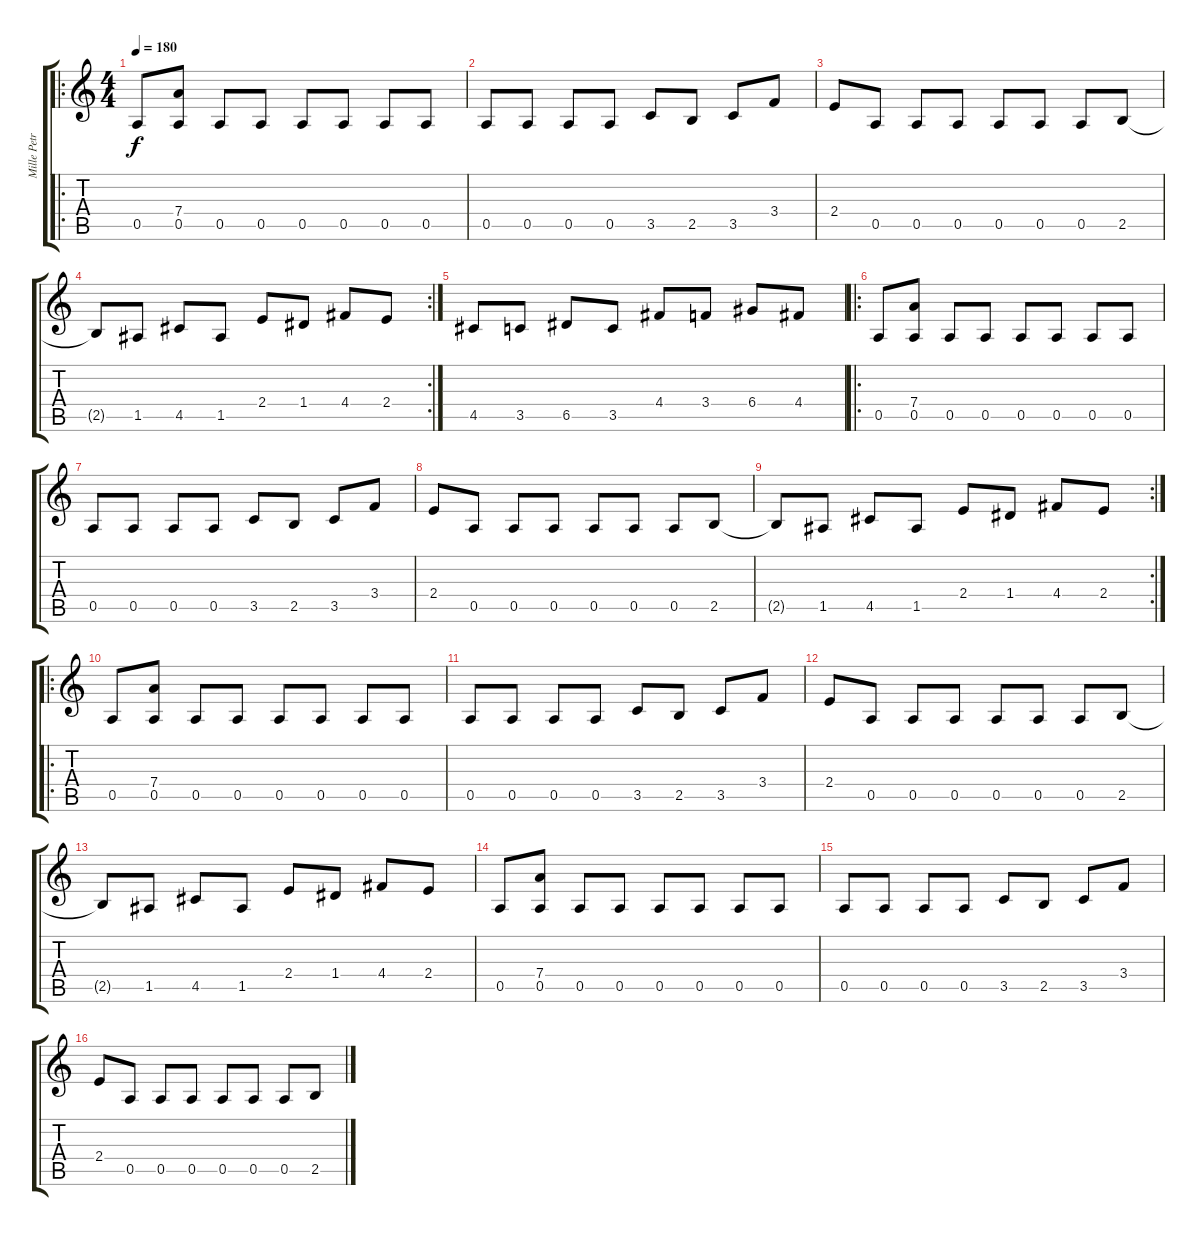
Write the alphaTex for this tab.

\track ("Mille Petrozza" "Mille Petr") {instrument distortionguitar}
\staff {score tabs}
\tuning (E4 B3 G3 D3 A2 E2) {hide}
\ro
\ts (4 4)
\tempo 180
\clef g2
\ks c
0.5.8{dy f instrument distortionguitar} (7.4 0.5).8 0.5.8 0.5.8 0.5.8 0.5.8 0.5.8 0.5.8 |
0.5.8 0.5.8 0.5.8 0.5.8 3.5.8 2.5.8 3.5.8 3.4.8 |
2.4.8 0.5.8 0.5.8 0.5.8 0.5.8 0.5.8 0.5.8 2.5.8 |
\rc 2
2.5{t}.8 1.5.8 4.5.8 1.5.8 2.4.8 1.4.8 4.4.8 2.4.8 |
4.5.8 3.5.8 6.5.8 3.5.8 4.4.8 3.4.8 6.4.8 4.4.8 |
\ro
0.5.8 (7.4 0.5).8 0.5.8 0.5.8 0.5.8 0.5.8 0.5.8 0.5.8 |
0.5.8 0.5.8 0.5.8 0.5.8 3.5.8 2.5.8 3.5.8 3.4.8 |
2.4.8 0.5.8 0.5.8 0.5.8 0.5.8 0.5.8 0.5.8 2.5.8 |
\rc 2
2.5{t}.8 1.5.8 4.5.8 1.5.8 2.4.8 1.4.8 4.4.8 2.4.8 |
\ro
0.5.8 (7.4 0.5).8 0.5.8 0.5.8 0.5.8 0.5.8 0.5.8 0.5.8 |
0.5.8 0.5.8 0.5.8 0.5.8 3.5.8 2.5.8 3.5.8 3.4.8 |
2.4.8 0.5.8 0.5.8 0.5.8 0.5.8 0.5.8 0.5.8 2.5.8 |
2.5{t}.8 1.5.8 4.5.8 1.5.8 2.4.8 1.4.8 4.4.8 2.4.8 |
0.5.8 (7.4 0.5).8 0.5.8 0.5.8 0.5.8 0.5.8 0.5.8 0.5.8 |
0.5.8 0.5.8 0.5.8 0.5.8 3.5.8 2.5.8 3.5.8 3.4.8 |
2.4.8 0.5.8 0.5.8 0.5.8 0.5.8 0.5.8 0.5.8 2.5.8
